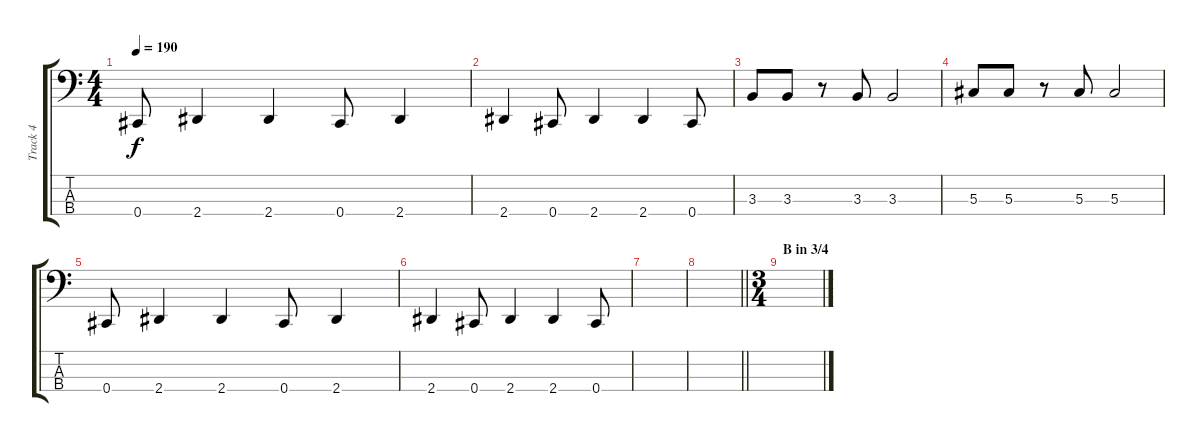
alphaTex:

\track ("Track 4" "Track 4") {instrument electricbasspick}
\staff {score tabs}
\tuning (Gb2 Db2 Ab1 Db1) {hide}
\ts (4 4)
\tempo 190
\clef f4
\ks c
0.4.8{dy f} 2.4.4 2.4.4 0.4.8 2.4.4 |
2.4.4 0.4.8 2.4.4 2.4.4 0.4.8 |
3.3.8 3.3.8 r.8 3.3.8 3.3.2 |
5.3.8 5.3.8 r.8 5.3.8 5.3.2 |
0.4.8 2.4.4 2.4.4 0.4.8 2.4.4 |
2.4.4 0.4.8 2.4.4 2.4.4 0.4.8 |
|
\barLineRight lightlight
|
\ts (3 4)
\section ("" "B in 3/4")
